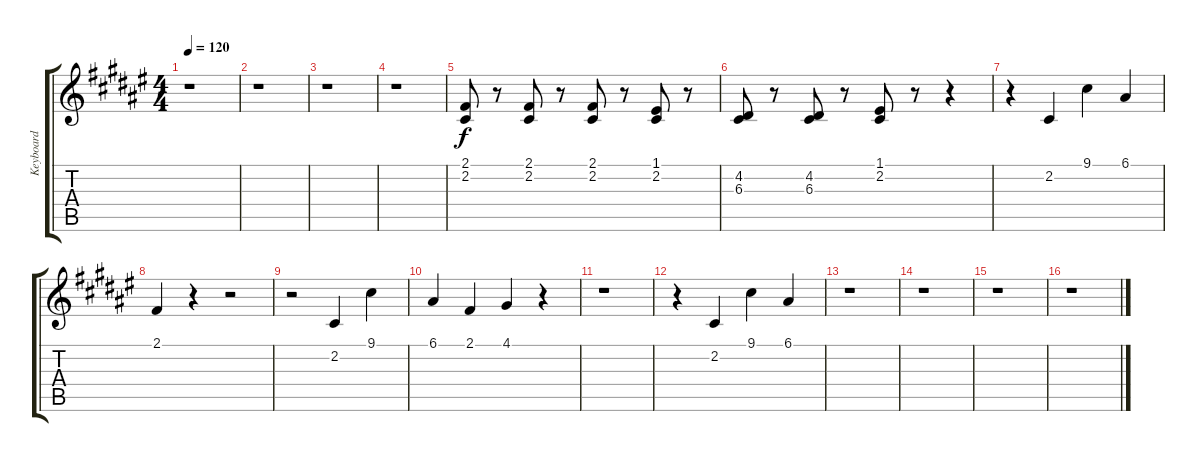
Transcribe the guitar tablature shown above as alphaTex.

\track ("Keyboard" "Keyboard") {instrument electricpiano2}
\staff {score tabs}
\tuning (E4 B3 G3 D3 A2 E2) {hide}
\ts (4 4)
\tempo 120
\clef g2
\ks f#
r.1{dy f} |
r.1 |
r.1 |
r.1 |
(2.1 2.2).8 r.8 (2.1 2.2).8 r.8 (2.1 2.2).8 r.8 (1.1 2.2).8 r.8 |
(4.2 6.3).8 r.8 (4.2 6.3).8 r.8 (1.1 2.2).8 r.8 r.4 |
r.4 2.2.4 9.1.4 6.1.4 |
2.1.4 r.4 r.2 |
r.2 2.2.4 9.1.4 |
6.1.4 2.1.4 4.1.4 r.4 |
r.1 |
r.4 2.2.4 9.1.4 6.1.4 |
r.1 |
r.1 |
r.1 |
r.1
